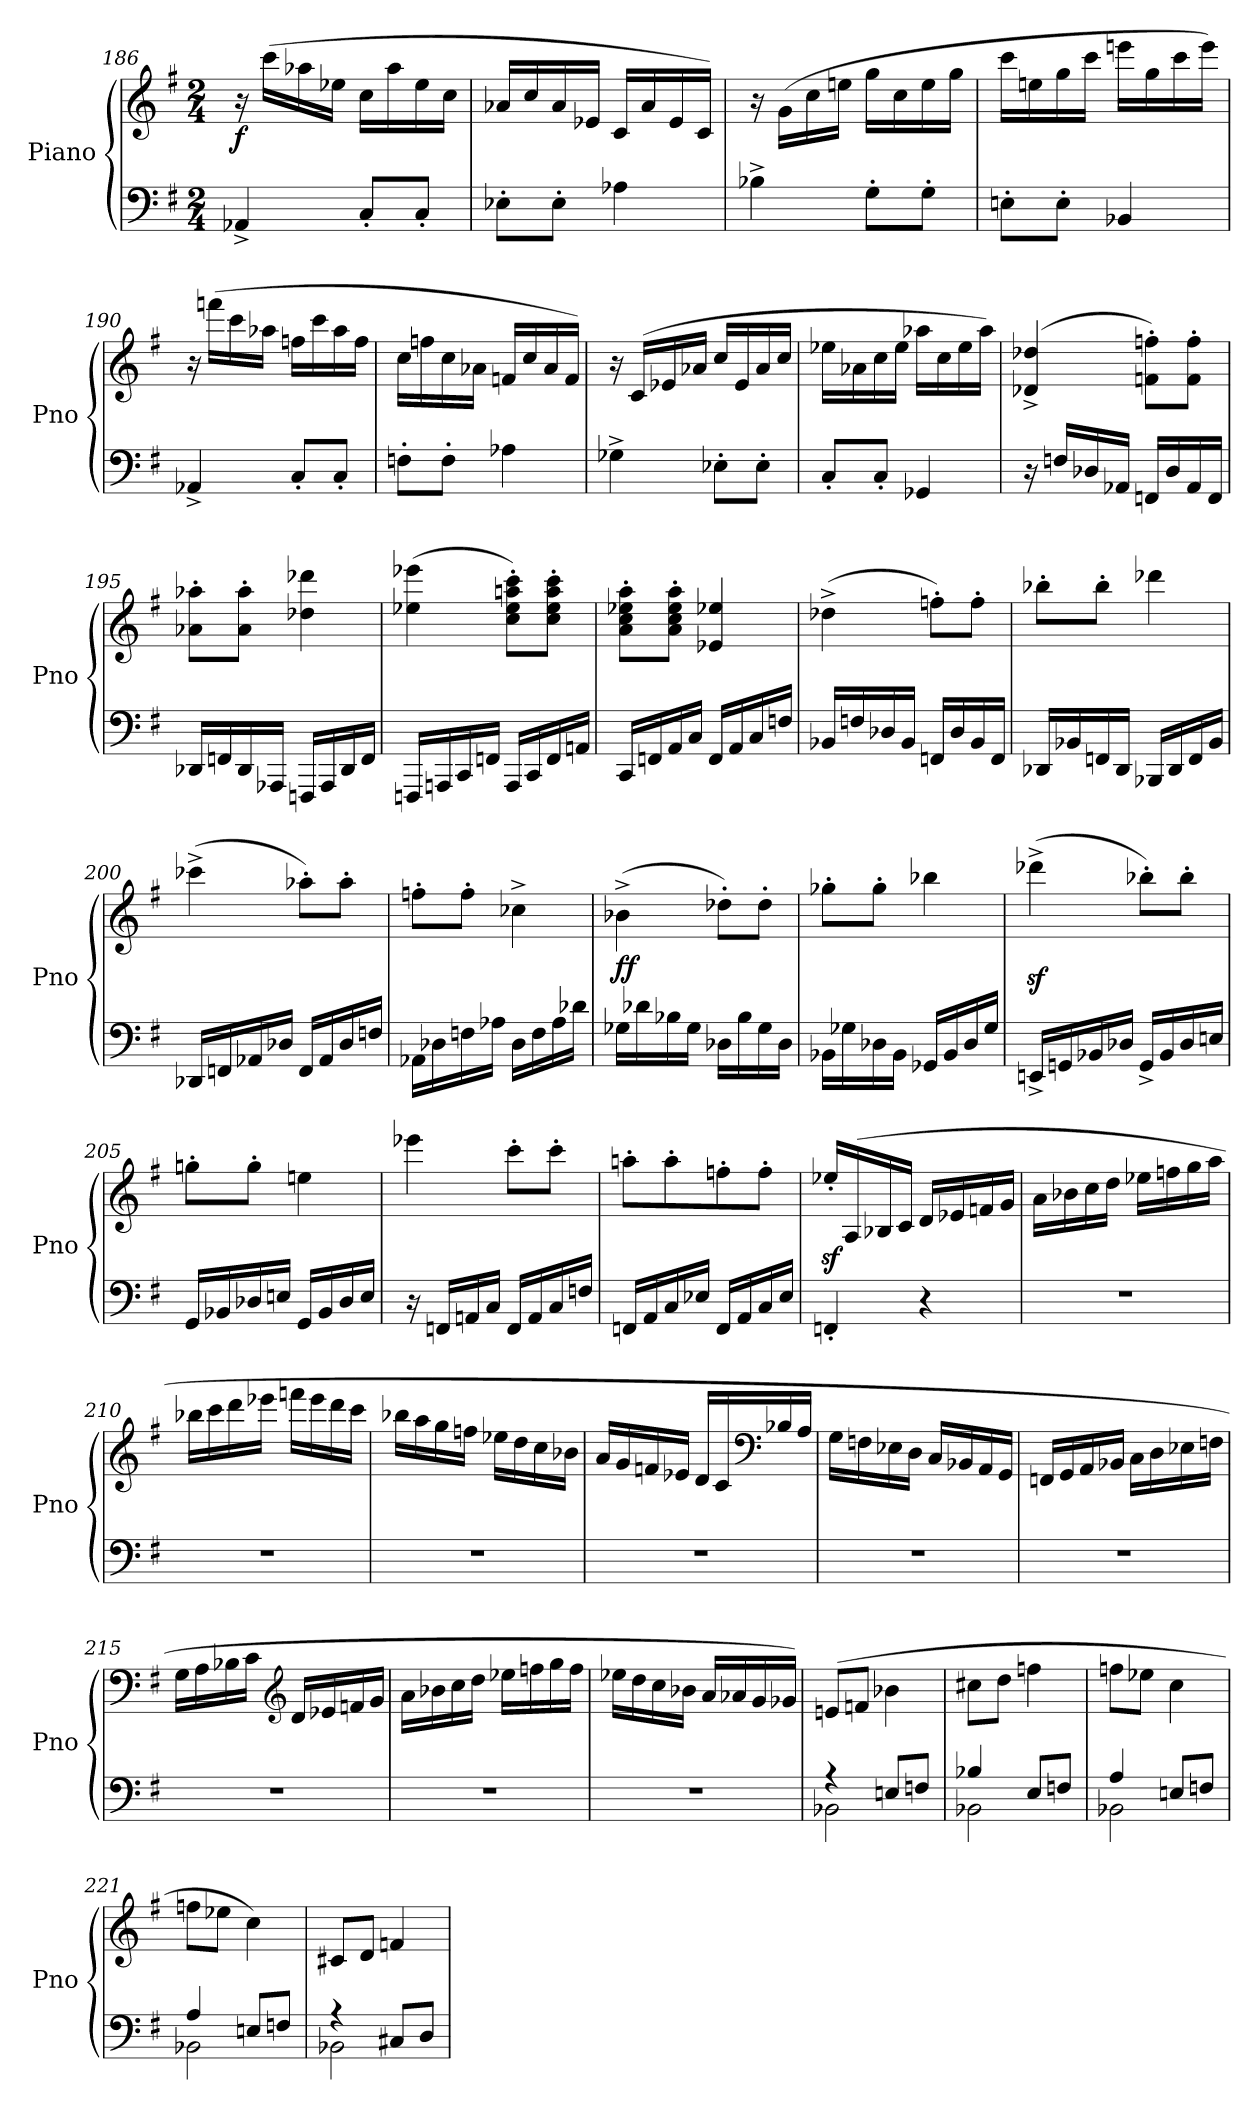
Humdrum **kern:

**kern	**kern	**dynam
*part1	*part1	*part1
*staff2	*staff1	*staff1/2
*I"Piano	*	*
*I'Pno	*	*
*clefF4	*clefG2	*
*k[f#]	*k[f#]	*
*M2/4	*M2/4	*
=186	=186	=186
!	!	!LO:DY:b
4AA-X^/	16r	f
.	(>16ccc\LL	.
.	16aa-X\	.
.	16ee-X\JJ	.
8C'/L	16cc\LL	.
.	16aa-\	.
8C'/J	16ee-\	.
.	16cc\JJ	.
=187	=187	=187
8E-X'\L	16a-X/LL	.
.	16cc/	.
8E-'\J	16a-/	.
.	16e-X/JJ	.
4A-X\	16c/LL	.
.	16a-/	.
.	16e-/	.
.	16c/JJ)	.
=188	=188	=188
4B-X^\	16r	.
.	(>16g\LL	.
.	16cc\	.
.	16een\JJ	.
8G'\L	16gg\LL	.
.	16cc\	.
8G'\J	16ee\	.
.	16gg\JJ	.
!!LO:PB:g=z
=189	=189	=189
8En'\L	16ccc\LL	.
.	16een\	.
8E'\J	16gg\	.
.	16ccc\JJ	.
4BB-X/	16eeen\LL	.
.	16gg\	.
.	16ccc\	.
.	16eee\JJ)	.
=190	=190	=190
4AA-X^/	16r	.
.	(>16fffn\LL	.
.	16ccc\	.
.	16aa-X\JJ	.
8C'/L	16ffn\LL	.
.	16ccc\	.
8C'/J	16aa-\	.
.	16ff\JJ	.
=191	=191	=191
8Fn'\L	16cc\LL	.
.	16ffn\	.
8F'\J	16cc\	.
.	16a-X\JJ	.
4A-X\	16fn/LL	.
.	16cc/	.
.	16a-/	.
.	16f/JJ)	.
=192	=192	=192
4G-X^\	16r	.
.	(>16c/LL	.
.	16e-X/	.
.	16a-X/JJ	.
8E-X'\L	16cc/LL	.
.	16e-/	.
8E-'\J	16a-/	.
.	16cc/JJ	.
!!LO:LB:g=z
=193	=193	=193
8C'/L	16ee-X\LL	.
.	16a-X\	.
8C'/J	16cc\	.
.	16ee-\JJ	.
4GG-X/	16aa-X\LL	.
.	16cc\	.
.	16ee-\	.
.	16aa-\JJ)	.
=194	=194	=194
16r	(>4d-X/^ 4dd-X/^	.
16Fn/LL	.	.
16D-X/	.	.
16AA-X/JJ	.	.
16FFn/LL	8fn\' 8ffn\'L)	.
16D-/	.	.
16AA-/	8f\' 8ff\'J	.
16FF/JJ	.	.
=195	=195	=195
16DD-X/LL	8a-X\' 8aa-X\'L	.
16FFn/	.	.
16DD-/	8a-\' 8aa-\'J	.
16AAA-X/JJ	.	.
16FFFn/LL	4dd-X\ 4ddd-X\	.
16AAA-/	.	.
16DD-/	.	.
16FF/JJ	.	.
=196	=196	=196
16FFFn/LL	(>4ee-X\ 4eee-X\	.
16AAAn/	.	.
16CC/	.	.
16FFn/JJ	.	.
16AAA/LL	8cc\' 8ee-\' 8aan\' 8ccc\'L)	.
16CC/	.	.
16FF/	8cc\' 8ee-\' 8aa\' 8ccc\'J	.
16AAn/JJ	.	.
!!LO:LB:g=z
=197	=197	=197
16CC/LL	8a\' 8cc\' 8ee-X\' 8aa\'L	.
16FFn/	.	.
16AA/	8a\' 8cc\' 8ee-\' 8aa\'J	.
16C/JJ	.	.
16FF/LL	4e-X/ 4ee-X/	.
16AA/	.	.
16C/	.	.
16Fn/JJ	.	.
=198	=198	=198
16BB-X/LL	(>4dd-X^\	.
16Fn/	.	.
16D-X/	.	.
16BB-/JJ	.	.
16FFn/LL	8ffn'\L)	.
16D-/	.	.
16BB-/	8ff'\J	.
16FF/JJ	.	.
=199	=199	=199
16DD-X/LL	8bb-X'\L	.
16BB-X/	.	.
16FFn/	8bb-'\J	.
16DD-/JJ	.	.
16BBB-X/LL	4ddd-X\	.
16DD-/	.	.
16FF/	.	.
16BB-/JJ	.	.
=200	=200	=200
16DD-X/LL	(>4ccc-X^\	.
16FFn/	.	.
16AA-X/	.	.
16D-X/JJ	.	.
16FF/LL	8aa-X'\L)	.
16AA-/	.	.
16D-/	8aa-'\J	.
16Fn/JJ	.	.
!!LO:LB:g=z
=201	=201	=201
16AA-X\LL	8ffn'\L	.
16D-X\	.	.
16Fn\	8ff'\J	.
16A-X\JJ	.	.
16D-\LL	4cc-X^\	.
16F\	.	.
16A-\	.	.
16d-X\JJ	.	.
=202	=202	=202
!	!	!LO:DY:b
16G-X\LL	(>4b-X^\	ff
16d-X\	.	.
16B-X\	.	.
16G-\JJ	.	.
16D-X\LL	8dd-X'\L)	.
16B-\	.	.
16G-\	8dd-'\J	.
16D-\JJ	.	.
=203	=203	=203
16BB-X\LL	8gg-X'\L	.
16G-X\	.	.
16D-X\	8gg-'\J	.
16BB-\JJ	.	.
16GG-X/LL	4bb-X\	.
16BB-/	.	.
16D-/	.	.
16G-/JJ	.	.
=204	=204	=204
16EEn^/LL	(>4ddd-Xz<^\	.
16GGn/	.	.
16BB-X/	.	.
16D-X/JJ	.	.
16GG^/LL	8bb-X'\L)	.
16BB-/	.	.
16D-/	8bb-'\J	.
16En/JJ	.	.
!!LO:LB:g=z
=205	=205	=205
16GG/LL	8ggn'\L	.
16BB-X/	.	.
16D-X/	8gg'\J	.
16En/JJ	.	.
16GG/LL	4een\	.
16BB-/	.	.
16D-/	.	.
16E/JJ	.	.
=206	=206	=206
16r	4eee-X\	.
16FFn/LL	.	.
16AAn/	.	.
16C/JJ	.	.
16FF/LL	8ccc'\L	.
16AA/	.	.
16C/	8ccc'\J	.
16Fn/JJ	.	.
=207	=207	=207
16FFn/LL	8aan'\L	.
16AA/	.	.
16C/	8aa'\	.
16E-X/JJ	.	.
16FF/LL	8ffn'\	.
16AA/	.	.
16C/	8ff'\J	.
16E-/JJ	.	.
=208	=208	=208
4FFn'/	16ee-Xz<'/LL	.
.	(>16A/	.
.	16B-X/	.
.	16c/JJ	.
4r	16d/LL	.
.	16e-X/	.
.	16fn/	.
.	16g/JJ	.
!!LO:PB:g=z
=209	=209	=209
2r	16a\LL	.
.	16b-X\	.
.	16cc\	.
.	16dd\JJ	.
.	16ee-X\LL	.
.	16ffn\	.
.	16gg\	.
.	16aa\JJ	.
=210	=210	=210
2r	16bb-X\LL	.
.	16ccc\	.
.	16ddd\	.
.	16eee-X\JJ	.
.	16fffn\LL	.
.	16eee-\	.
.	16ddd\	.
.	16ccc\JJ	.
=211	=211	=211
2r	16bb-X\LL	.
.	16aa\	.
.	16gg\	.
.	16ffn\JJ	.
!	!	!LO:DY:b
.	16ee-X\LL	other-dynamics
.	16dd\	.
.	16cc\	.
.	16b-X\JJ	.
=212	=212	=212
2r	16a/LL	.
.	16g/	.
.	16fn/	.
.	16e-X/JJ	.
.	16d/LL	.
.	16c/	.
*	*clefF4	*
.	16B-X/	.
.	16A/JJ	.
!!LO:LB:g=z
=213	=213	=213
2r	16G\LL	.
.	16Fn\	.
.	16E-X\	.
.	16D\JJ	.
.	16C/LL	.
.	16BB-X/	.
.	16AA/	.
.	16GG/JJ	.
=214	=214	=214
2r	16FFn/LL	.
.	16GG/	.
.	16AA/	.
.	16BB-X/JJ	.
.	16C\LL	.
.	16D\	.
.	16E-X\	.
.	16Fn\JJ	.
=215	=215	=215
2r	16G\LL	.
.	16A\	.
.	16B-X\	.
.	16c\JJ	.
*	*clefG2	*
.	16d/LL	.
.	16e-X/	.
.	16fn/	.
.	16g/JJ	.
=216	=216	=216
2r	16a\LL	.
.	16b-X\	.
.	16cc\	.
.	16dd\JJ	.
.	16ee-X\LL	.
.	16ffn\	.
.	16gg\	.
.	16ff\JJ	.
!!LO:LB:g=z
=217	=217	=217
!	!	!LO:DY:b
2r	16ee-X\LL	other-dynamics
.	16dd\	.
.	16cc\	.
.	16b-X\JJ	.
.	16a/LL	.
.	16a-X/	.
.	16g/	.
.	16g-X/JJ)	.
=218	=218	=218
*^	*	*
!	!	!	!LO:DY:b
4r	2BB-X\	(>8en/L	other-dynamics
.	.	8fn/J	.
8En/L	.	4b-X\	.
8Fn/J	.	.	.
=219	=219	=219	=219
4B-X/	2BB-X\	8cc#X\L	.
.	.	8dd\J	.
8E/L	.	4ffn\	.
8Fn/J	.	.	.
=220	=220	=220	=220
4A/	2BB-X\	8ffn\L	.
.	.	8ee-X\J	.
8En/L	.	4cc\	.
8Fn/J	.	.	.
=221	=221	=221	=221
4A/	2BB-X\	8ffn\L	.
.	.	8ee-X\J	.
8En/L	.	4cc\)	.
8Fn/J	.	.	.
=222	=222	=222	=222
4r	2BB-X\	8c#X/L	.
.	.	8d/J	.
8C#X/L	.	4fn/	.
8D/J	.	.	.
*v	*v	*	*
=	=	=
*-	*-	*-
